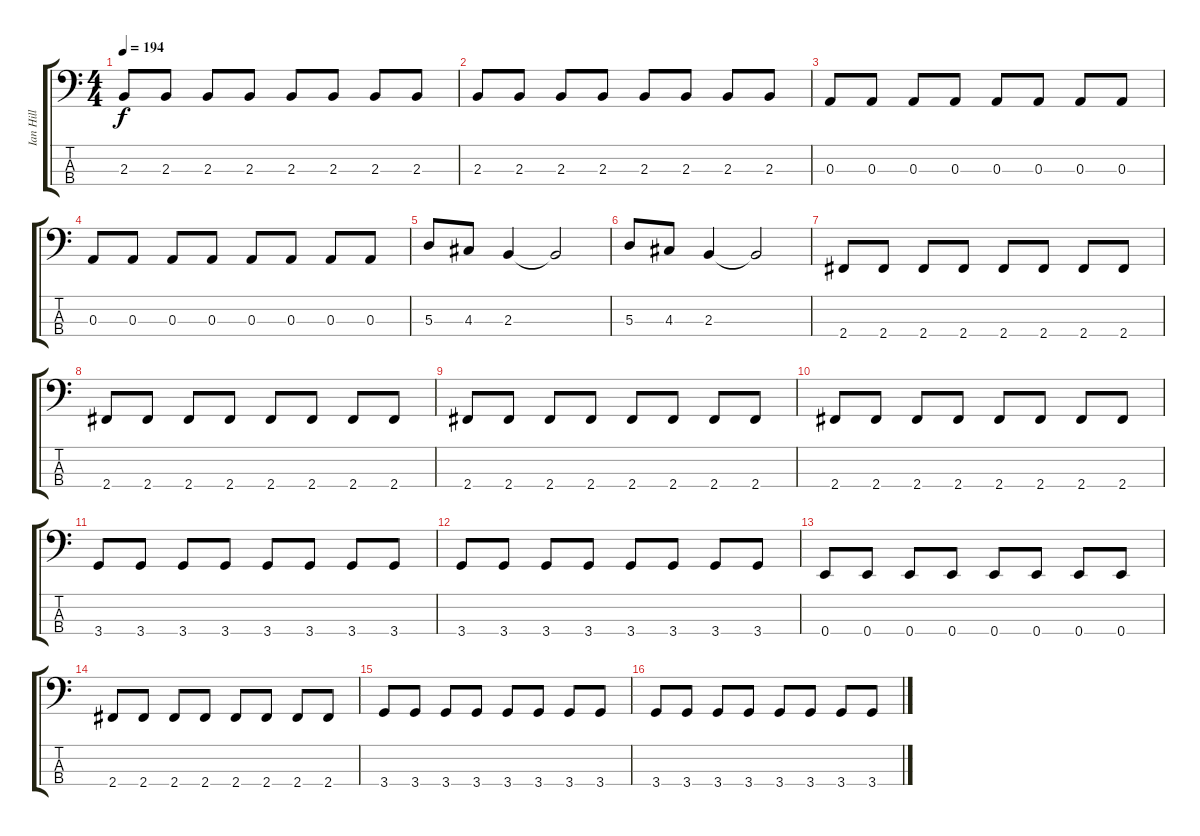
\track ("Ian Hill" "Ian Hill") {instrument electricbasspick}
\staff {score tabs}
\tuning (G2 D2 A1 E1) {hide}
\ts (4 4)
\tempo 194
\clef f4
\ks c
2.3.8{dy f} 2.3.8 2.3.8 2.3.8 2.3.8 2.3.8 2.3.8 2.3.8 |
2.3.8 2.3.8 2.3.8 2.3.8 2.3.8 2.3.8 2.3.8 2.3.8 |
0.3.8 0.3.8 0.3.8 0.3.8 0.3.8 0.3.8 0.3.8 0.3.8 |
0.3.8 0.3.8 0.3.8 0.3.8 0.3.8 0.3.8 0.3.8 0.3.8 |
5.3.8 4.3.8 2.3.4 2.3{t}.2 |
5.3.8 4.3.8 2.3.4 2.3{t}.2 |
2.4.8 2.4.8 2.4.8 2.4.8 2.4.8 2.4.8 2.4.8 2.4.8 |
2.4.8 2.4.8 2.4.8 2.4.8 2.4.8 2.4.8 2.4.8 2.4.8 |
2.4.8 2.4.8 2.4.8 2.4.8 2.4.8 2.4.8 2.4.8 2.4.8 |
2.4.8 2.4.8 2.4.8 2.4.8 2.4.8 2.4.8 2.4.8 2.4.8 |
3.4.8 3.4.8 3.4.8 3.4.8 3.4.8 3.4.8 3.4.8 3.4.8 |
3.4.8 3.4.8 3.4.8 3.4.8 3.4.8 3.4.8 3.4.8 3.4.8 |
0.4.8 0.4.8 0.4.8 0.4.8 0.4.8 0.4.8 0.4.8 0.4.8 |
2.4.8 2.4.8 2.4.8 2.4.8 2.4.8 2.4.8 2.4.8 2.4.8 |
3.4.8 3.4.8 3.4.8 3.4.8 3.4.8 3.4.8 3.4.8 3.4.8 |
3.4.8 3.4.8 3.4.8 3.4.8 3.4.8 3.4.8 3.4.8 3.4.8
